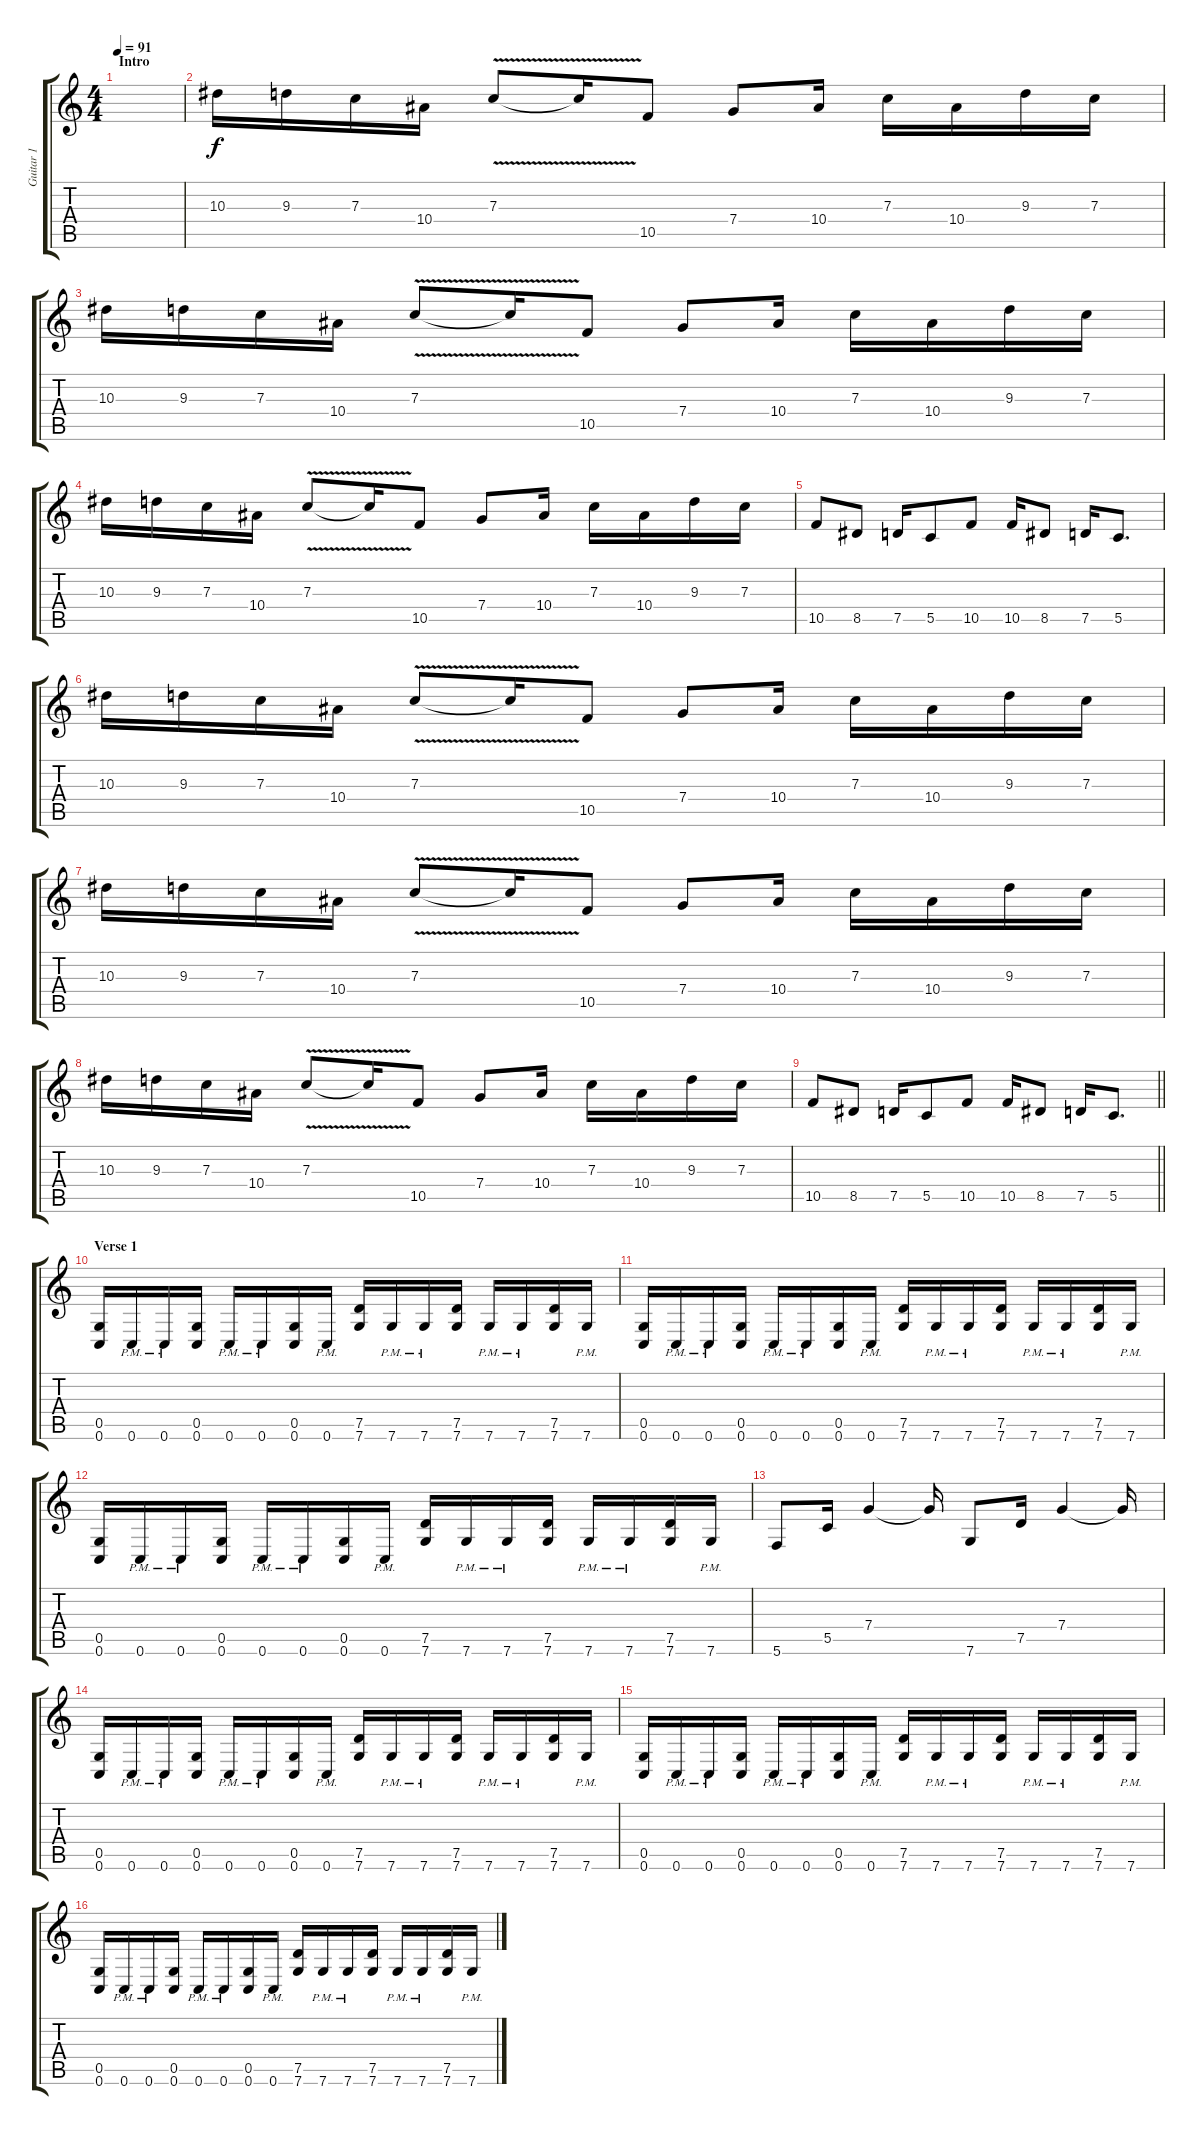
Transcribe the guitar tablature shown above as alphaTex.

\track ("Guitar 1" "Guitar 1") {instrument distortionguitar}
\staff {score tabs}
\tuning (D4 A3 F3 C3 G2 C2) {hide}
\ts (4 4)
\section ("" "Intro")
\tempo 91
\clef g2
\ks c
|
10.3.16 9.3.16 7.3.16 10.4.16 7.3{v}.8 7.3{t}.16 10.5.8 7.4.8 10.4.16 7.3.16 10.4.16 9.3.16 7.3.16 |
10.3.16 9.3.16 7.3.16 10.4.16 7.3{v}.8 7.3{t}.16 10.5.8 7.4.8 10.4.16 7.3.16 10.4.16 9.3.16 7.3.16 |
10.3.16 9.3.16 7.3.16 10.4.16 7.3{v}.8 7.3{t}.16 10.5.8 7.4.8 10.4.16 7.3.16 10.4.16 9.3.16 7.3.16 |
10.5.8 8.5.8 7.5.16 5.5.8 10.5.8 10.5.16 8.5.8 7.5.16 5.5.8{d} |
10.3.16 9.3.16 7.3.16 10.4.16 7.3{v}.8 7.3{t}.16 10.5.8 7.4.8 10.4.16 7.3.16 10.4.16 9.3.16 7.3.16 |
10.3.16 9.3.16 7.3.16 10.4.16 7.3{v}.8 7.3{t}.16 10.5.8 7.4.8 10.4.16 7.3.16 10.4.16 9.3.16 7.3.16 |
10.3.16 9.3.16 7.3.16 10.4.16 7.3{v}.8 7.3{t}.16 10.5.8 7.4.8 10.4.16 7.3.16 10.4.16 9.3.16 7.3.16 |
\barLineRight lightlight
10.5.8 8.5.8 7.5.16 5.5.8 10.5.8 10.5.16 8.5.8 7.5.16 5.5.8{d} |
\section ("" "Verse 1")
(0.5 0.6).16 0.6{pm}.16 0.6{pm}.16 (0.5 0.6).16 0.6{pm}.16 0.6{pm}.16 (0.5 0.6).16 0.6{pm}.16 (7.5 7.6).16 7.6{pm}.16 7.6{pm}.16 (7.5 7.6).16 7.6{pm}.16 7.6{pm}.16 (7.5 7.6).16 7.6{pm}.16 |
(0.5 0.6).16 0.6{pm}.16 0.6{pm}.16 (0.5 0.6).16 0.6{pm}.16 0.6{pm}.16 (0.5 0.6).16 0.6{pm}.16 (7.5 7.6).16 7.6{pm}.16 7.6{pm}.16 (7.5 7.6).16 7.6{pm}.16 7.6{pm}.16 (7.5 7.6).16 7.6{pm}.16 |
(0.5 0.6).16 0.6{pm}.16 0.6{pm}.16 (0.5 0.6).16 0.6{pm}.16 0.6{pm}.16 (0.5 0.6).16 0.6{pm}.16 (7.5 7.6).16 7.6{pm}.16 7.6{pm}.16 (7.5 7.6).16 7.6{pm}.16 7.6{pm}.16 (7.5 7.6).16 7.6{pm}.16 |
5.6.8 5.5.16 7.4.4 7.4{t}.16 7.6.8 7.5.16 7.4.4 7.4{t}.16 |
(0.5 0.6).16 0.6{pm}.16 0.6{pm}.16 (0.5 0.6).16 0.6{pm}.16 0.6{pm}.16 (0.5 0.6).16 0.6{pm}.16 (7.5 7.6).16 7.6{pm}.16 7.6{pm}.16 (7.5 7.6).16 7.6{pm}.16 7.6{pm}.16 (7.5 7.6).16 7.6{pm}.16 |
(0.5 0.6).16 0.6{pm}.16 0.6{pm}.16 (0.5 0.6).16 0.6{pm}.16 0.6{pm}.16 (0.5 0.6).16 0.6{pm}.16 (7.5 7.6).16 7.6{pm}.16 7.6{pm}.16 (7.5 7.6).16 7.6{pm}.16 7.6{pm}.16 (7.5 7.6).16 7.6{pm}.16 |
(0.5 0.6).16 0.6{pm}.16 0.6{pm}.16 (0.5 0.6).16 0.6{pm}.16 0.6{pm}.16 (0.5 0.6).16 0.6{pm}.16 (7.5 7.6).16 7.6{pm}.16 7.6{pm}.16 (7.5 7.6).16 7.6{pm}.16 7.6{pm}.16 (7.5 7.6).16 7.6{pm}.16
